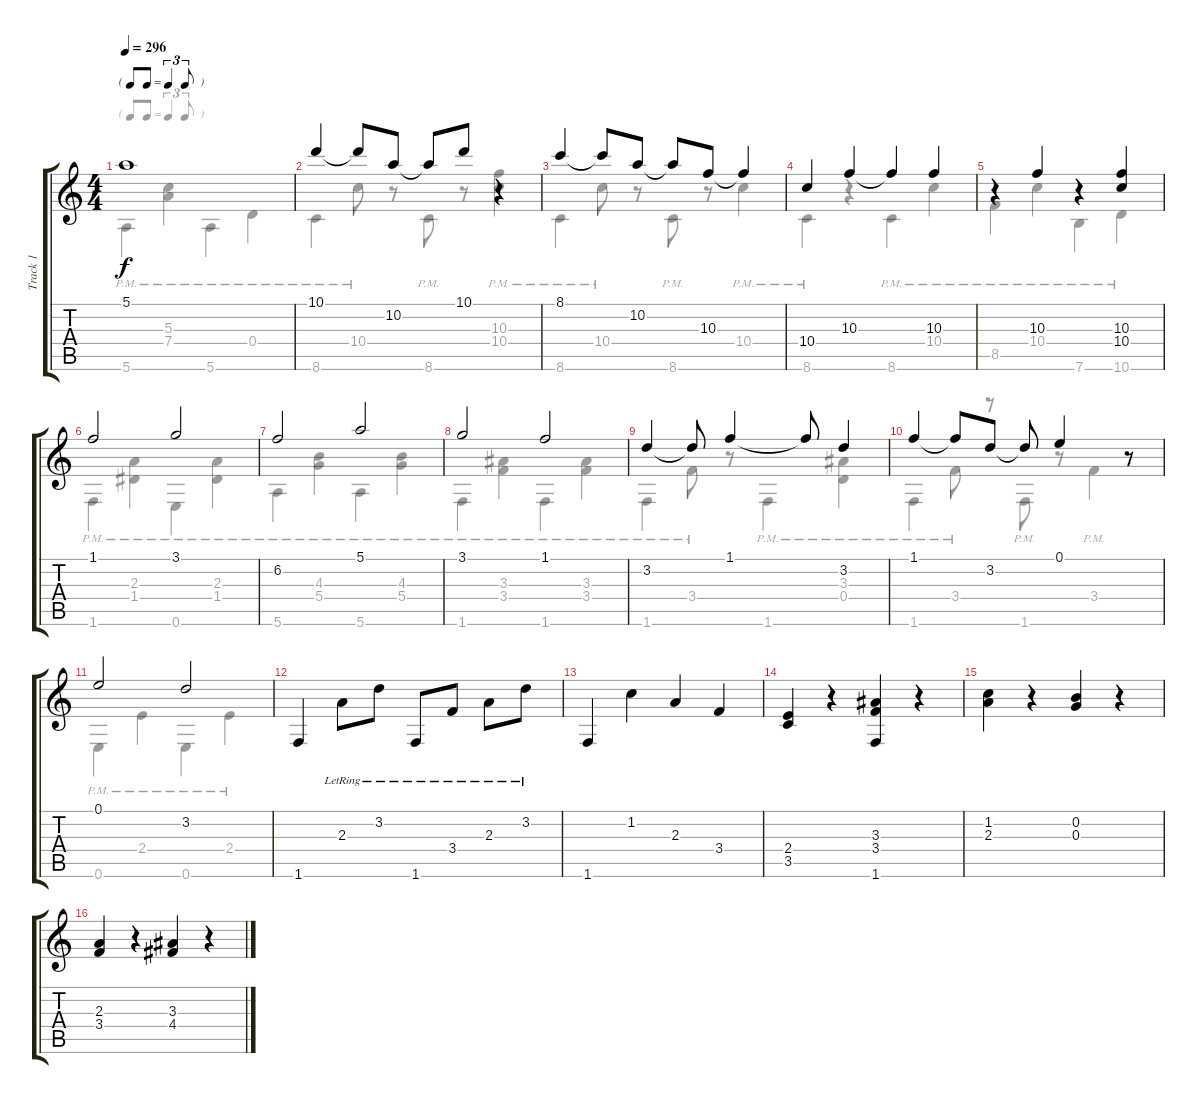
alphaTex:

\track ("Track 1" "Track 1") {instrument acousticguitarsteel}
\staff {score tabs}
\tuning (E4 B3 G3 D3 A2 E2) {hide}
\voice
\ts (4 4)
\tf triplet8th
\tempo 296
\clef g2
\ks c
5.1.1{dy f} |
10.1.4 10.1{t}.8 10.2.8 10.2{t}.8 10.1.8 r.4 |
8.1.4 8.1{t}.8 10.2.8 10.2{t}.8 10.3.8 10.3{t}.4 |
10.4.4 10.3.4 10.3{t}.4 10.3.4 |
r.4 10.3.4 r.4 (10.3 10.4).4 |
1.1.2 3.1.2 |
6.2.2 5.1.2 |
3.1.2 1.1.2 |
3.2.4 3.2{t}.8 1.1.4 1.1{t}.8 3.2.4 |
1.1.4 1.1{t}.8 3.2.8 3.2{t}.8 0.1.4 r.8 |
0.1.2 3.2.2 |
1.6.4 2.3{lr}.8 3.2{lr}.8 1.6{lr}.8 3.4{lr}.8 2.3{lr}.8 3.2{lr}.8 |
1.6.4 1.2.4 2.3.4 3.4.4 |
(2.4 3.5).4 r.4 (3.3 3.4 1.6).4 r.4 |
(1.2 2.3).4 r.4 (0.2 0.3).4 r.4 |
(2.3 3.4).4 r.4 (3.3 4.4).4 r.4
\voice
\clef g2
\ottava regular
\simile none
\ks c
5.6{pm}.4{dy f} (5.3{pm} 7.4{pm}).4 5.6{pm}.4 0.4{pm}.4 |
8.6{pm}.4 10.4{pm}.8 r.8 8.6{pm}.8 r.8 (10.3{pm} 10.4{pm}).4 |
8.6{pm}.4 10.4{pm}.8 r.8 8.6{pm}.8 r.8 10.4{pm}.4 |
8.6{pm}.4 r.4 8.6{pm}.4 10.4{pm}.4 |
8.5{pm}.4 10.4{pm}.4 7.6{pm}.4 10.6{pm}.4 |
1.6{pm}.4 (2.3{pm} 1.4{pm}).4 0.6{pm}.4 (2.3{pm} 1.4{pm}).4 |
5.6{pm}.4 (4.3{pm} 5.4{pm}).4 5.6{pm}.4 (4.3{pm} 5.4{pm}).4 |
1.6{pm}.4 (3.3{pm} 3.4{pm}).4 1.6{pm}.4 (3.3{pm} 3.4{pm}).4 |
1.6{pm}.4 3.4{pm}.8 r.8 1.6{pm}.4 (3.3{pm} 0.4{pm}).4 |
1.6{pm}.4 3.4{pm}.8 r.8 1.6{pm}.8 r.8 3.4{pm}.4 |
0.6{pm}.4 2.4{pm}.4 0.6{pm}.4 2.4{pm}.4 |
|
|
|
|
